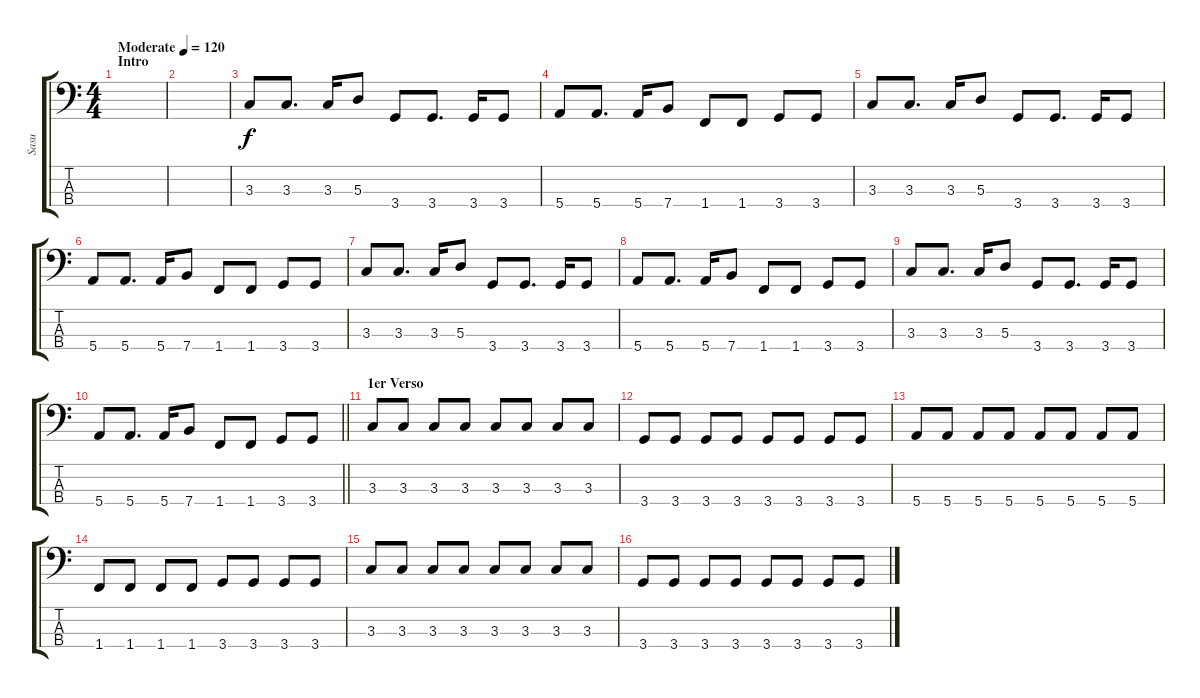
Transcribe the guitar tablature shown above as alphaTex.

\track ("Sasu" "Sasu") {instrument electricbassfinger}
\staff {score tabs}
\tuning (G2 D2 A1 E1) {hide}
\ts (4 4)
\section ("" "Intro")
\tempo (120 "Moderate")
\clef f4
\ks c
|
|
3.3.8 3.3.8{d} 3.3.16 5.3.8 3.4.8 3.4.8{d} 3.4.16 3.4.8 |
5.4.8 5.4.8{d} 5.4.16 7.4.8 1.4.8 1.4.8 3.4.8 3.4.8 |
3.3.8 3.3.8{d} 3.3.16 5.3.8 3.4.8 3.4.8{d} 3.4.16 3.4.8 |
5.4.8 5.4.8{d} 5.4.16 7.4.8 1.4.8 1.4.8 3.4.8 3.4.8 |
3.3.8 3.3.8{d} 3.3.16 5.3.8 3.4.8 3.4.8{d} 3.4.16 3.4.8 |
5.4.8 5.4.8{d} 5.4.16 7.4.8 1.4.8 1.4.8 3.4.8 3.4.8 |
3.3.8 3.3.8{d} 3.3.16 5.3.8 3.4.8 3.4.8{d} 3.4.16 3.4.8 |
\barLineRight lightlight
5.4.8 5.4.8{d} 5.4.16 7.4.8 1.4.8 1.4.8 3.4.8 3.4.8 |
\section ("" "1er Verso")
3.3.8 3.3.8 3.3.8 3.3.8 3.3.8 3.3.8 3.3.8 3.3.8 |
3.4.8 3.4.8 3.4.8 3.4.8 3.4.8 3.4.8 3.4.8 3.4.8 |
5.4.8 5.4.8 5.4.8 5.4.8 5.4.8 5.4.8 5.4.8 5.4.8 |
1.4.8 1.4.8 1.4.8 1.4.8 3.4.8 3.4.8 3.4.8 3.4.8 |
3.3.8 3.3.8 3.3.8 3.3.8 3.3.8 3.3.8 3.3.8 3.3.8 |
3.4.8 3.4.8 3.4.8 3.4.8 3.4.8 3.4.8 3.4.8 3.4.8
